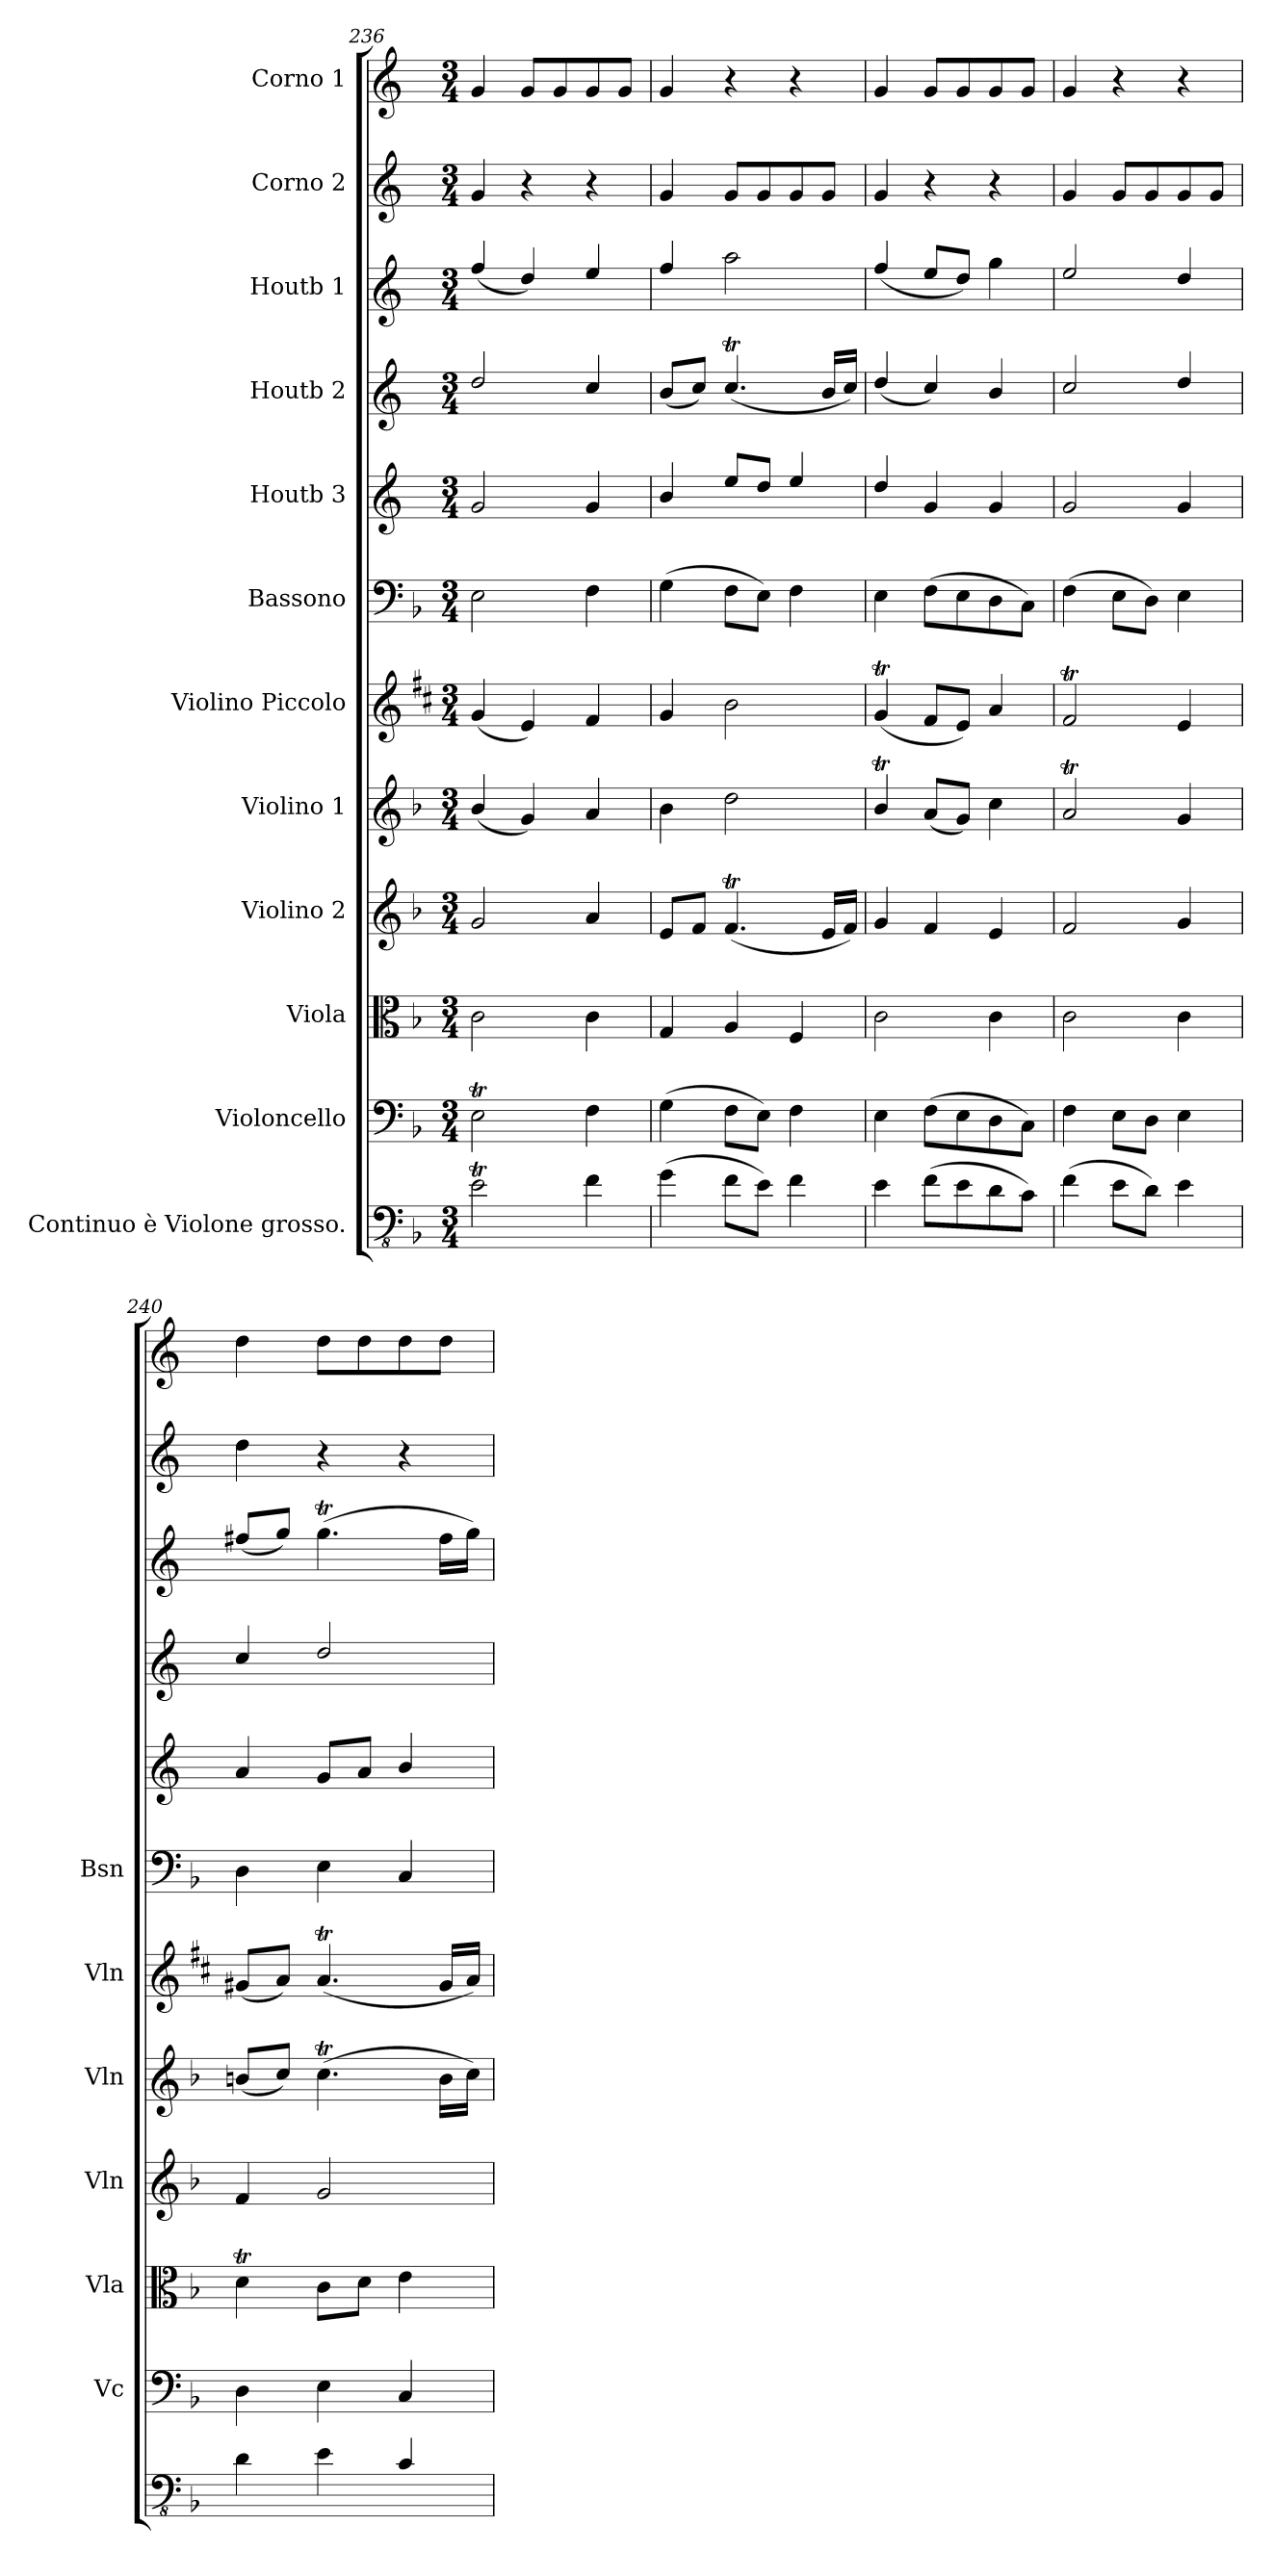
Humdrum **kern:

**kern	**kern	**kern	**kern	**kern	**kern	**kern	**kern	**kern	**kern	**kern	**kern
*part12	*part11	*part10	*part9	*part8	*part7	*part6	*part5	*part4	*part3	*part2	*part1
*staff12	*staff11	*staff10	*staff9	*staff8	*staff7	*staff6	*staff5	*staff4	*staff3	*staff2	*staff1
*I"Continuo è Violone grosso.	*I"Violoncello	*I"Viola	*I"Violino 2	*I"Violino 1	*I"Violino Piccolo	*I"Bassono	*I"Houtb 3	*I"Houtb 2	*I"Houtb 1	*I"Corno 2	*I"Corno 1
*	*I'Vc	*I'Vla	*I'Vln	*I'Vln	*I'Vln	*I'Bsn	*	*	*	*	*
*clefFv4	*clefF4	*clefC3	*clefG2	*clefG2	*clefG2	*clefF4	*clefG2	*clefG2	*clefG2	*clefG2	*clefG2
*ITrd7c12	*	*	*	*	*ITrd-2c-3	*	*ITrd4c7	*ITrd4c7	*ITrd4c7	*ITrd4c7	*ITrd4c7
*k[b-]	*k[b-]	*k[b-]	*k[b-]	*k[b-]	*k[b-]	*k[b-]	*k[b-]	*k[b-]	*k[b-]	*k[b-]	*k[b-]
*M3/4	*M3/4	*M3/4	*M3/4	*M3/4	*M3/4	*M3/4	*M3/4	*M3/4	*M3/4	*M3/4	*M3/4
=236	=236	=236	=236	=236	=236	=236	=236	=236	=236	=236	=236
2EEt\	2Et\	2c\	2g/	(4b-/	(4b-/	2E\	2c/	2g/	(4b-/	4c/	4c/
.	.	.	.	4g/)	4g/)	.	.	.	4g/)	4r	8c/L
.	.	.	.	.	.	.	.	.	.	.	8c/
4FF\	4F\	4c\	4a/	4a/	4a/	4F\	4c/	4f/	4a/	4r	8c/
.	.	.	.	.	.	.	.	.	.	.	8c/J
=237	=237	=237	=237	=237	=237	=237	=237	=237	=237	=237	=237
(4GG\	(4G\	4G/	8e/L	4b-\	4b-/	(4G\	4e/	(8e/L	4b-/	4c/	4c/
.	.	.	8f/J	.	.	.	.	8f/J)	.	.	.
8FF\L	8F\L	4A/	(4.fT/	2dd\	2dd\	8F\L	8a/L	(4.fT/	2dd\	8c/L	4r
8EE\J)	8E\J)	.	.	.	.	8E\J)	8g/J	.	.	8c/	.
4FF\	4F\	4F/	.	.	.	4F\	4a/	.	.	8c/	4r
.	.	.	16e/LL	.	.	.	.	16e/LL	.	8c/J	.
.	.	.	16f/JJ)	.	.	.	.	16f/JJ)	.	.	.
=238	=238	=238	=238	=238	=238	=238	=238	=238	=238	=238	=238
4EE\	4E\	2c\	4g/	4b-T/	(4b-T/	4E\	4g/	(4g/	(4b-/	4c/	4c/
(8FF\L	(8F\L	.	4f/	(8a/L	8a/L	(8F\L	4c/	4f/)	8a/L	4r	8c/L
8EE\	8E\	.	.	8g/J)	8g/J)	8E\	.	.	8g/J)	.	8c/
8DD\	8D\	4c\	4e/	4cc\	4cc/	8D\	4c/	4e/	4cc\	4r	8c/
8CC\J)	8C\J)	.	.	.	.	8C\J)	.	.	.	.	8c/J
=239	=239	=239	=239	=239	=239	=239	=239	=239	=239	=239	=239
(4FF\	4F\	2c\	2f/	2at/	2at/	(4F\	2c/	2f/	2a/	4c/	4c/
8EE\L	8E\L	.	.	.	.	8E\L	.	.	.	8c/L	4r
8DD\J)	8D\J	.	.	.	.	8D\J)	.	.	.	8c/	.
4EE\	4E\	4c\	4g/	4g/	4g/	4E\	4c/	4g/	4g/	8c/	4r
.	.	.	.	.	.	.	.	.	.	8c/J	.
=240	=240	=240	=240	=240	=240	=240	=240	=240	=240	=240	=240
4DD\	4D\	4dT\	4f/	(8bn/L	(8bn/L	4D\	4d/	4f/	(8bn/L	4g\	4g\
.	.	.	.	8cc/J)	8cc/J)	.	.	.	8cc/J)	.	.
4EE\	4E\	8c\L	2g/	(4.ccT\	(4.ccT/	4E\	8c/L	2g/	(4.ccT\	4r	8g\L
.	.	8d\J	.	.	.	.	8d/J	.	.	.	8g\
4CC/	4C/	4e\	.	.	.	4C/	4e/	.	.	4r	8g\
.	.	.	.	16b\LL	16b/LL	.	.	.	16b\LL	.	8g\J
.	.	.	.	16cc\JJ)	16cc/JJ)	.	.	.	16cc\JJ)	.	.
=	=	=	=	=	=	=	=	=	=	=	=
*-	*-	*-	*-	*-	*-	*-	*-	*-	*-	*-	*-
